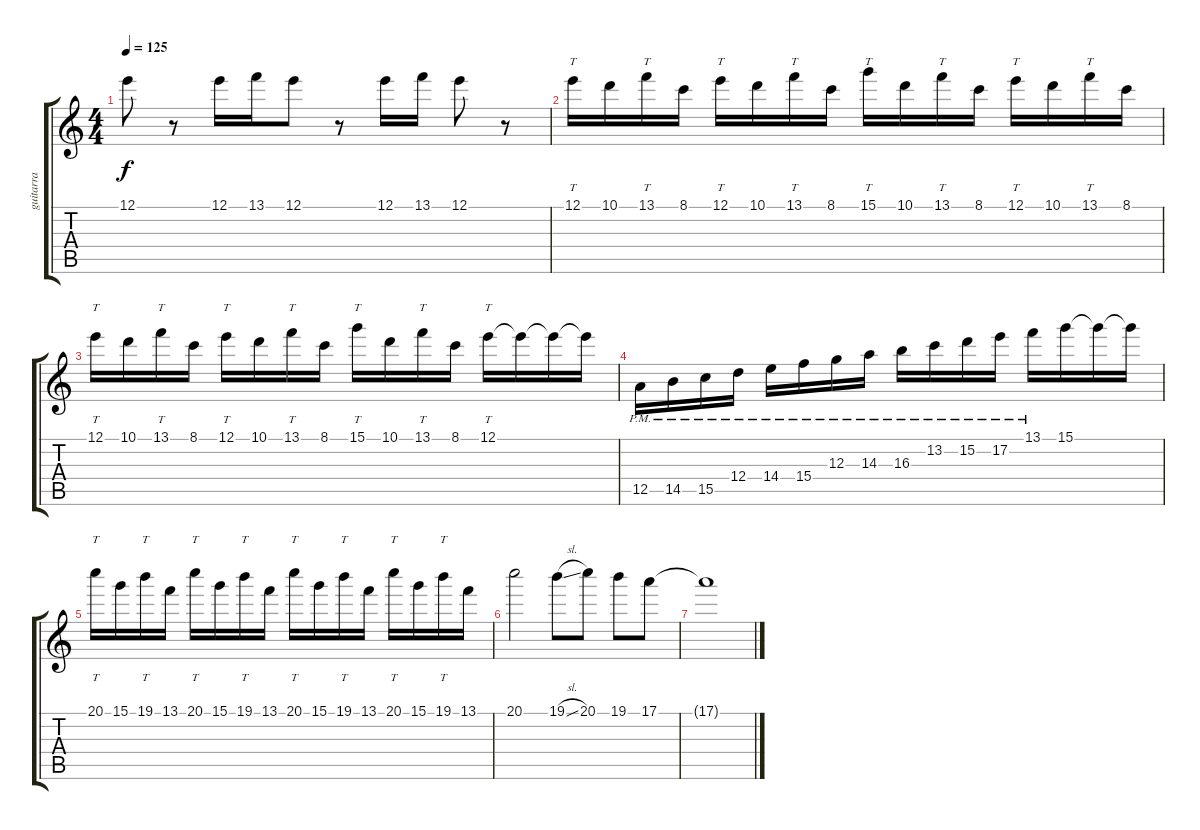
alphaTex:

\track ("guitarra" "guitarra") {instrument distortionguitar}
\staff {score tabs}
\tuning (E4 B3 G3 D3 A2 E2) {hide}
\ts (4 4)
\tempo 125
\clef g2
\ks c
12.1.8{dy f} r.8 12.1.16 13.1.16 12.1.8 r.8 12.1.16 13.1.16 12.1.8 r.8 |
12.1.16{tt} 10.1.16 13.1.16{tt} 8.1.16 12.1.16{tt} 10.1.16 13.1.16{tt} 8.1.16 15.1.16{tt} 10.1.16 13.1.16{tt} 8.1.16 12.1.16{tt} 10.1.16 13.1.16{tt} 8.1.16 |
12.1.16{tt} 10.1.16 13.1.16{tt} 8.1.16 12.1.16{tt} 10.1.16 13.1.16{tt} 8.1.16 15.1.16{tt} 10.1.16 13.1.16{tt} 8.1.16 12.1.16{tt} 12.1{t}.16 12.1{t}.16 12.1{t}.16 |
12.5{pm}.16 14.5{pm}.16 15.5{pm}.16 12.4{pm}.16 14.4{pm}.16 15.4{pm}.16 12.3{pm}.16 14.3{pm}.16 16.3{pm}.16 13.2{pm}.16 15.2{pm}.16 17.2{pm}.16 13.1{pm}.16 15.1.16 15.1{t}.16 15.1{t}.16 |
20.1.16{tt} 15.1.16 19.1.16{tt} 13.1.16 20.1.16{tt} 15.1.16 19.1.16{tt} 13.1.16 20.1.16{tt} 15.1.16 19.1.16{tt} 13.1.16 20.1.16{tt} 15.1.16 19.1.16{tt} 13.1.16 |
20.1.2 19.1{sl}.8 20.1.8 19.1.8 17.1.8 |
17.1{t}.1
